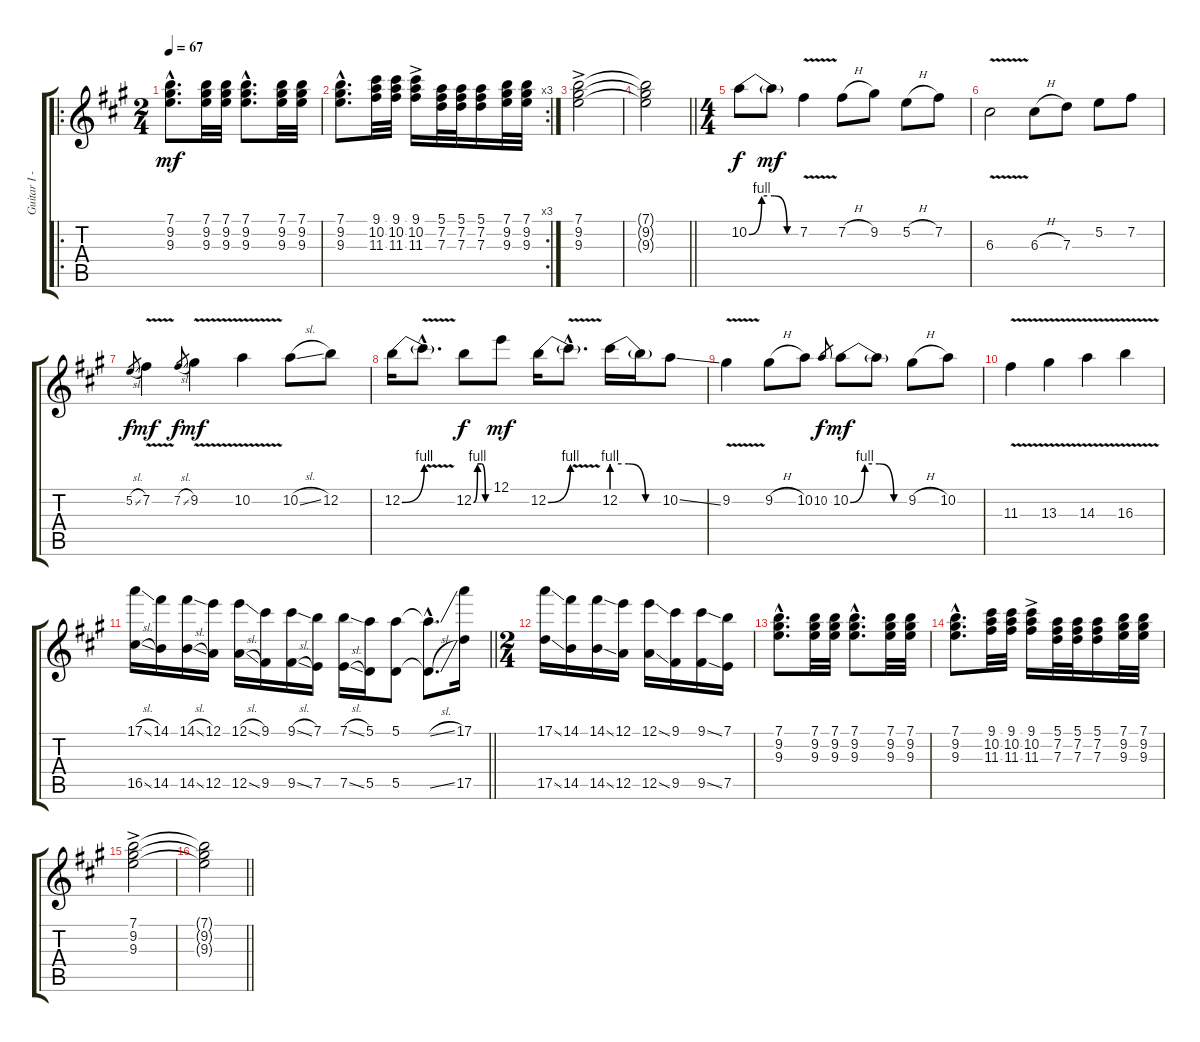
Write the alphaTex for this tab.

\track ("Guitar I - Eric Clapton " "Guitar I -") {instrument distortionguitar}
\staff {score tabs}
\tuning (E4 B3 G3 D3 A2 E2) {hide}
\ro
\ts (2 4)
\tempo 67
\clef g2
\ks a
(7.1{hac} 9.2{hac} 9.3{hac}).8{d dy mf instrument distortionguitar} (7.1 9.2 9.3).32 (7.1 9.2 9.3).32 (7.1{hac} 9.2{hac} 9.3{hac}).8{d} (7.1 9.2 9.3).32 (7.1 9.2 9.3).32 |
\rc 3
(7.1{hac} 9.2{hac} 9.3{hac}).8{d} (9.1 10.2 11.3).32 (9.1 10.2 11.3).32 (9.1{ac} 10.2{ac} 11.3{ac}).16 (5.1 7.2 7.3).32 (5.1 7.2 7.3).32 (5.1 7.2 7.3).16 (7.1 9.2 9.3).32 (7.1 9.2 9.3).32 |
(7.1{ac} 9.2{ac} 9.3{ac}).2 |
\barLineRight lightlight
(7.1{t} 9.2{t} 9.3{t}).2 |
\ts (4 4)
10.2{be (custom 0 0 15 4 30 4 45 0 60 0)}.8{dy f} 10.2{t}.8{dy mf} 7.2{v}.4 7.2{h}.8 9.2.8 5.2{h}.8 7.2.8 |
6.3{v}.2 6.3{h}.8 7.3.8 5.2.8 7.2.8 |
5.2{sl}.8{gr dy f} 7.2{v}.4{dy mf} 7.2{sl}.8{gr dy f} 9.2{v}.4{dy mf} 10.2{v}.4 10.2{sl}.8 12.2.8 |
12.2{be (bend 0 0 60 4)}.16 12.2{v hac t}.8{d} 12.2{be (custom 0 0 15 4 30 4 45 0 60 0)}.8{dy f} 12.1.8{dy mf} 12.2{be (bend 0 0 60 4)}.16 12.2{v hac t}.8{d} 12.2{be (custom 0 4 20 4 40 0 60 0)}.16 12.2{t}.16 10.2{ss}.8 |
9.2{v}.4 9.2{h}.8 10.2.8 10.2.8{gr dy f} 10.2{be (custom 0 0 15 4 30 4 45 0 60 0)}.8{dy mf} 10.2{t}.8 9.2{h}.8 10.2.8 |
11.3{v}.4 13.3{v}.4 14.3{v}.4 16.3{v}.4 |
\barLineRight lightlight
(17.1{sl} 16.5{sl}).16 (14.1 14.5).16 (14.1{sl} 14.5{sl}).16 (12.1 12.5).16 (12.1{sl} 12.5{sl}).16 (9.1 9.5).16 (9.1{sl} 9.5{sl}).16 (7.1 7.5).16 (7.1{sl} 7.5{sl}).16 (5.1 5.5).16 (5.1 5.5).8 (5.1{sl hac t} 5.5{sl hac t}).8{d} (17.1 17.5).16 |
\ts (2 4)
(17.1{ss} 17.5{ss}).16 (14.1 14.5).16 (14.1{ss} 14.5{ss}).16 (12.1 12.5).16 (12.1{ss} 12.5{ss}).16 (9.1 9.5).16 (9.1{ss} 9.5{ss}).16 (7.1 7.5).16 |
(7.1{hac} 9.2{hac} 9.3{hac}).8{d} (7.1 9.2 9.3).32 (7.1 9.2 9.3).32 (7.1{hac} 9.2{hac} 9.3{hac}).8{d} (7.1 9.2 9.3).32 (7.1 9.2 9.3).32 |
(7.1{hac} 9.2{hac} 9.3{hac}).8{d} (9.1 10.2 11.3).32 (9.1 10.2 11.3).32 (9.1{ac} 10.2{ac} 11.3{ac}).16 (5.1 7.2 7.3).32 (5.1 7.2 7.3).32 (5.1 7.2 7.3).16 (7.1 9.2 9.3).32 (7.1 9.2 9.3).32 |
(7.1{ac} 9.2{ac} 9.3{ac}).2 |
\barLineRight lightlight
(7.1{t} 9.2{t} 9.3{t}).2
